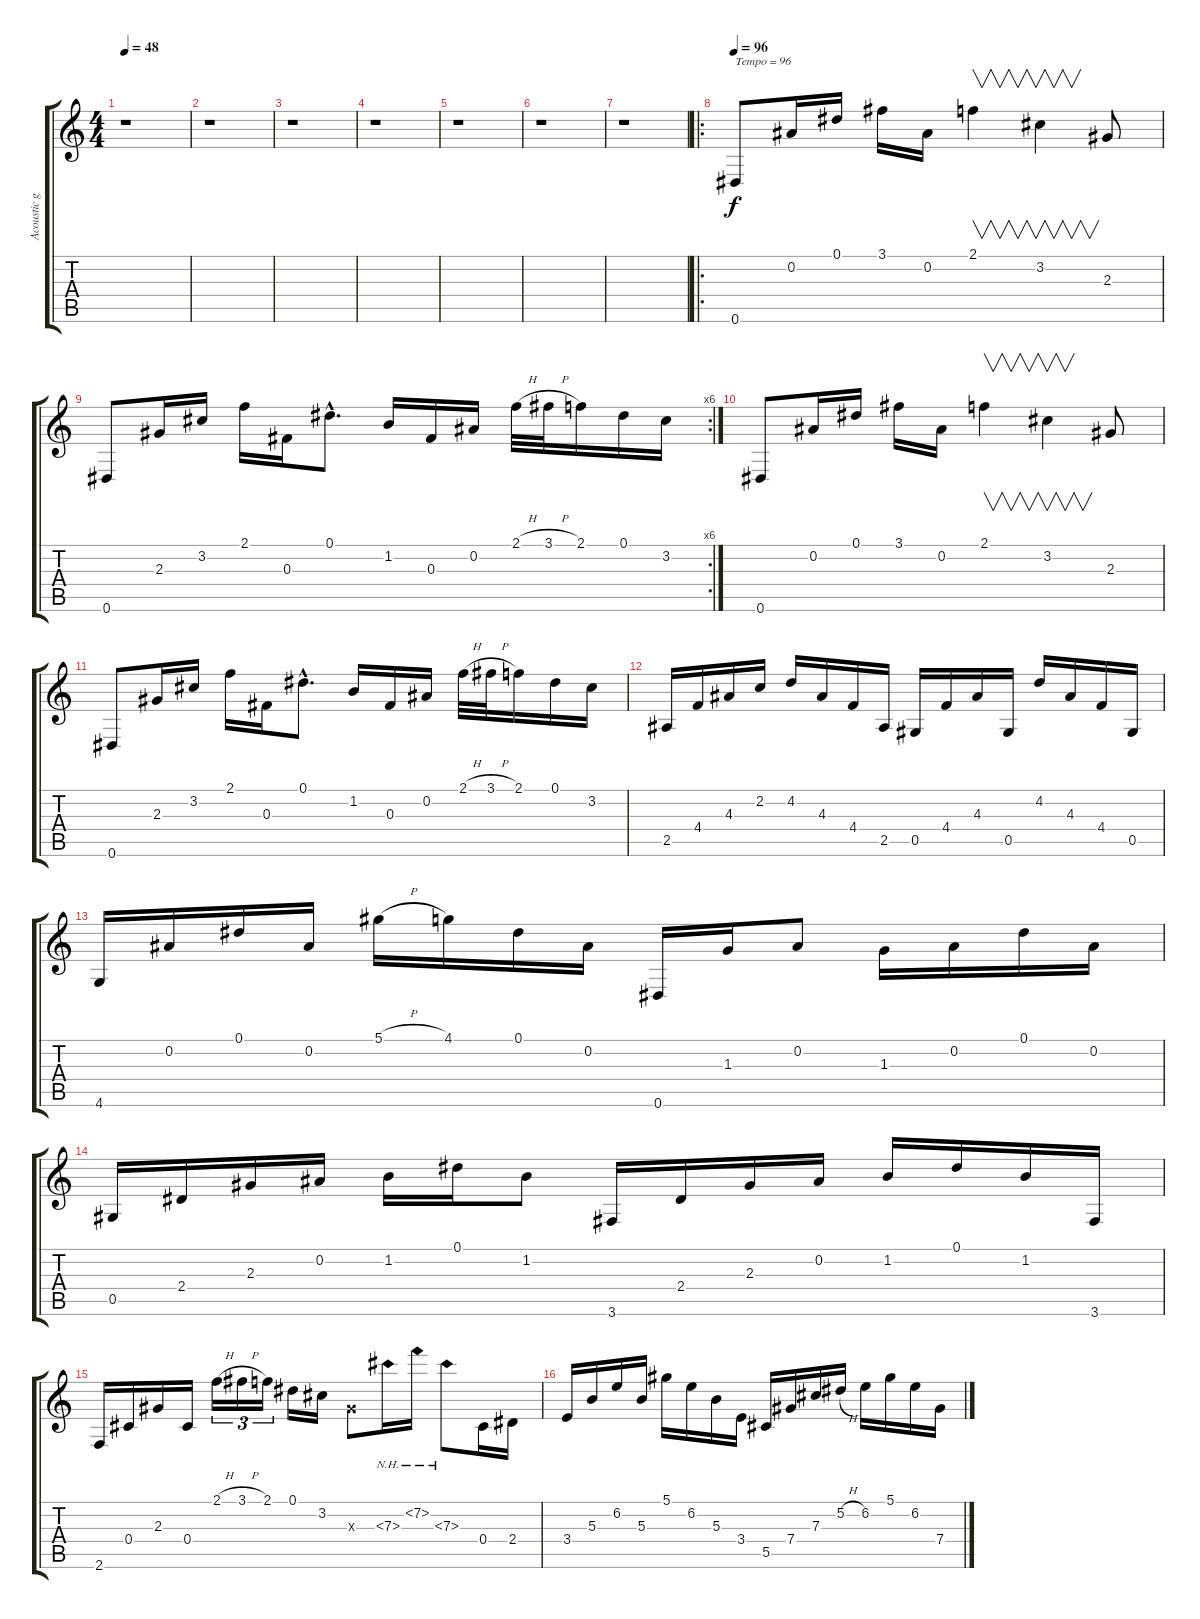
\track ("Acoustic gtr 1" "Acoustic g") {instrument acousticguitarsteel}
\staff {score tabs}
\tuning (Eb4 Bb3 Gb3 Db3 Ab2 Eb2) {hide}
\ts (4 4)
\tempo 48
\clef g2
\ks c
r.1{dy f} |
r.1 |
r.1 |
r.1 |
r.1 |
r.1 |
r.1 |
\ro
\tempo 96
0.6.8{txt "Tempo = 96"} 0.2.16 0.1.16 3.1.16 0.2.16 2.1.4{v} 3.2.4{v} 2.3.8 |
\rc 6
0.6.8 2.3.16 3.2.16 2.1.16 0.3.16 0.1{hac}.8{d} 1.2.16 0.3.16 0.2.16 2.1{h}.32 3.1{h}.32 2.1.16 0.1.16 3.2.16 |
0.6.8 0.2.16 0.1.16 3.1.16 0.2.16 2.1.4{v} 3.2.4{v} 2.3.8 |
0.6.8 2.3.16 3.2.16 2.1.16 0.3.16 0.1{hac}.8{d} 1.2.16 0.3.16 0.2.16 2.1{h}.32 3.1{h}.32 2.1.16 0.1.16 3.2.16 |
2.5.16 4.4.16 4.3.16 2.2.16 4.2.16 4.3.16 4.4.16 2.5.16 0.5.16 4.4.16 4.3.16 0.5.16 4.2.16 4.3.16 4.4.16 0.5.16 |
4.6.16 0.2.16 0.1.16 0.2.16 5.1{h}.16 4.1.16 0.1.16 0.2.16 0.6.16 1.3.16 0.2.8 1.3.16 0.2.16 0.1.16 0.2.16 |
0.5.16 2.4.16 2.3.16 0.2.16 1.2.16 0.1.16 1.2.8 3.6.16 2.4.16 2.3.16 0.2.16 1.2.16 0.1.16 1.2.16 3.6.16 |
2.6.16 0.4.16 2.3.16 0.4.16 2.1{h}.16{tu (3 2)} 3.1{h}.16{tu (3 2)} 2.1.16{tu (3 2)} 0.1.16 3.2.16 2.3{x}.8 7.3{nh}.16 7.2{nh}.16 7.3{nh}.8 0.4.16 2.4.16 |
3.4.16 5.3.16 6.2.16 5.3.16 5.1.16 6.2.16 5.3.16 3.4.16 5.5.16 7.4.16 7.3.16 5.2{h}.16 6.2.16 5.1.16 6.2.16 7.4.16
